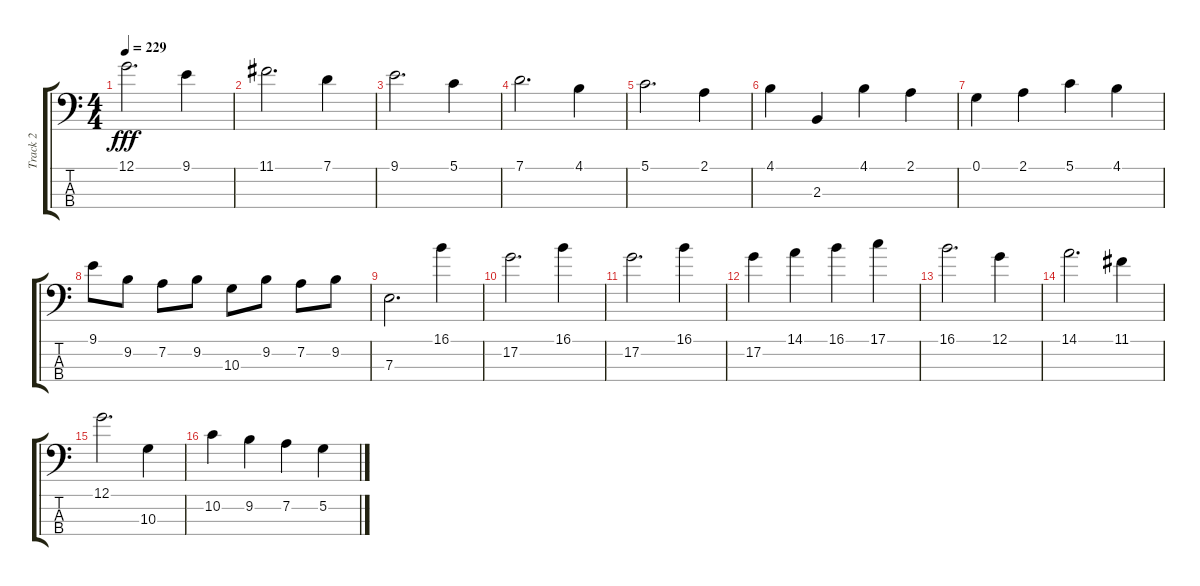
\track ("Track 2" "Track 2") {instrument electricbasspick}
\staff {score tabs}
\tuning (G2 D2 A1 E1) {hide}
\ts (4 4)
\tempo 229
\clef f4
\ks c
12.1.2{d dy fff} 9.1.4 |
11.1.2{d} 7.1.4 |
9.1.2{d} 5.1.4 |
7.1.2{d} 4.1.4 |
5.1.2{d} 2.1.4 |
4.1.4 2.3.4 4.1.4 2.1.4 |
0.1.4 2.1.4 5.1.4 4.1.4 |
9.1.8 9.2.8 7.2.8 9.2.8 10.3.8 9.2.8 7.2.8 9.2.8 |
7.3.2{d} 16.1.4 |
17.2.2{d} 16.1.4 |
17.2.2{d} 16.1.4 |
17.2.4 14.1.4 16.1.4 17.1.4 |
16.1.2{d} 12.1.4 |
14.1.2{d} 11.1.4 |
12.1.2{d} 10.3.4 |
10.2.4 9.2.4 7.2.4 5.2.4
